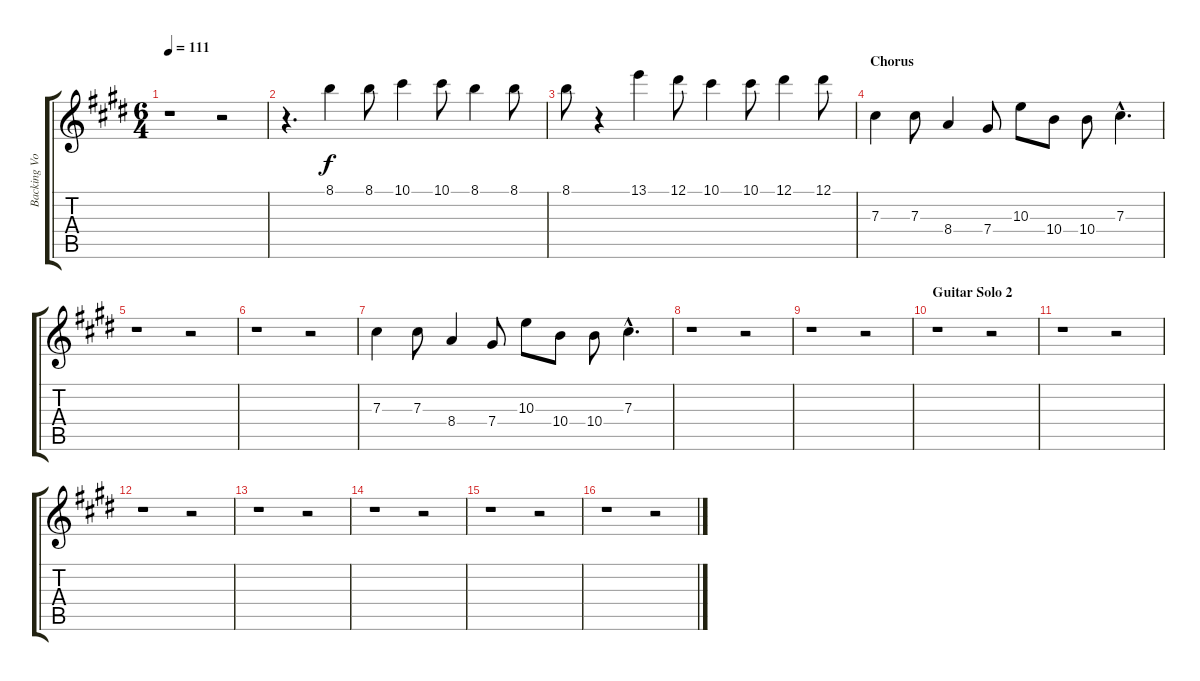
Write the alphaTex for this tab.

\track ("Backing Vocals" "Backing Vo") {instrument contrabass}
\staff {score tabs}
\tuning (Eb4 Bb3 Gb3 Db3 Ab2 Eb2) {hide}
\ts (6 4)
\tempo 111
\clef g2
\ks c#minor
r.1{dy f} r.2 |
r.4{d} 8.1.4 8.1.8 10.1.4 10.1.8 8.1.4 8.1.8 |
8.1.8 r.4 13.1.4 12.1.8 10.1.4 10.1.8 12.1.4 12.1.8 |
\section ("" "Chorus")
7.3.4{balance 8} 7.3.8 8.4.4 7.4.8 10.3.8 10.4.8 10.4.8 7.3{hac}.4{d} |
r.1 r.2 |
r.1 r.2 |
7.3.4{balance 8} 7.3.8 8.4.4 7.4.8 10.3.8 10.4.8 10.4.8 7.3{hac}.4{d} |
r.1 r.2 |
r.1 r.2 |
\section ("" "Guitar Solo 2")
r.1 r.2 |
r.1 r.2 |
r.1 r.2 |
r.1 r.2 |
r.1 r.2 |
r.1 r.2 |
r.1 r.2
